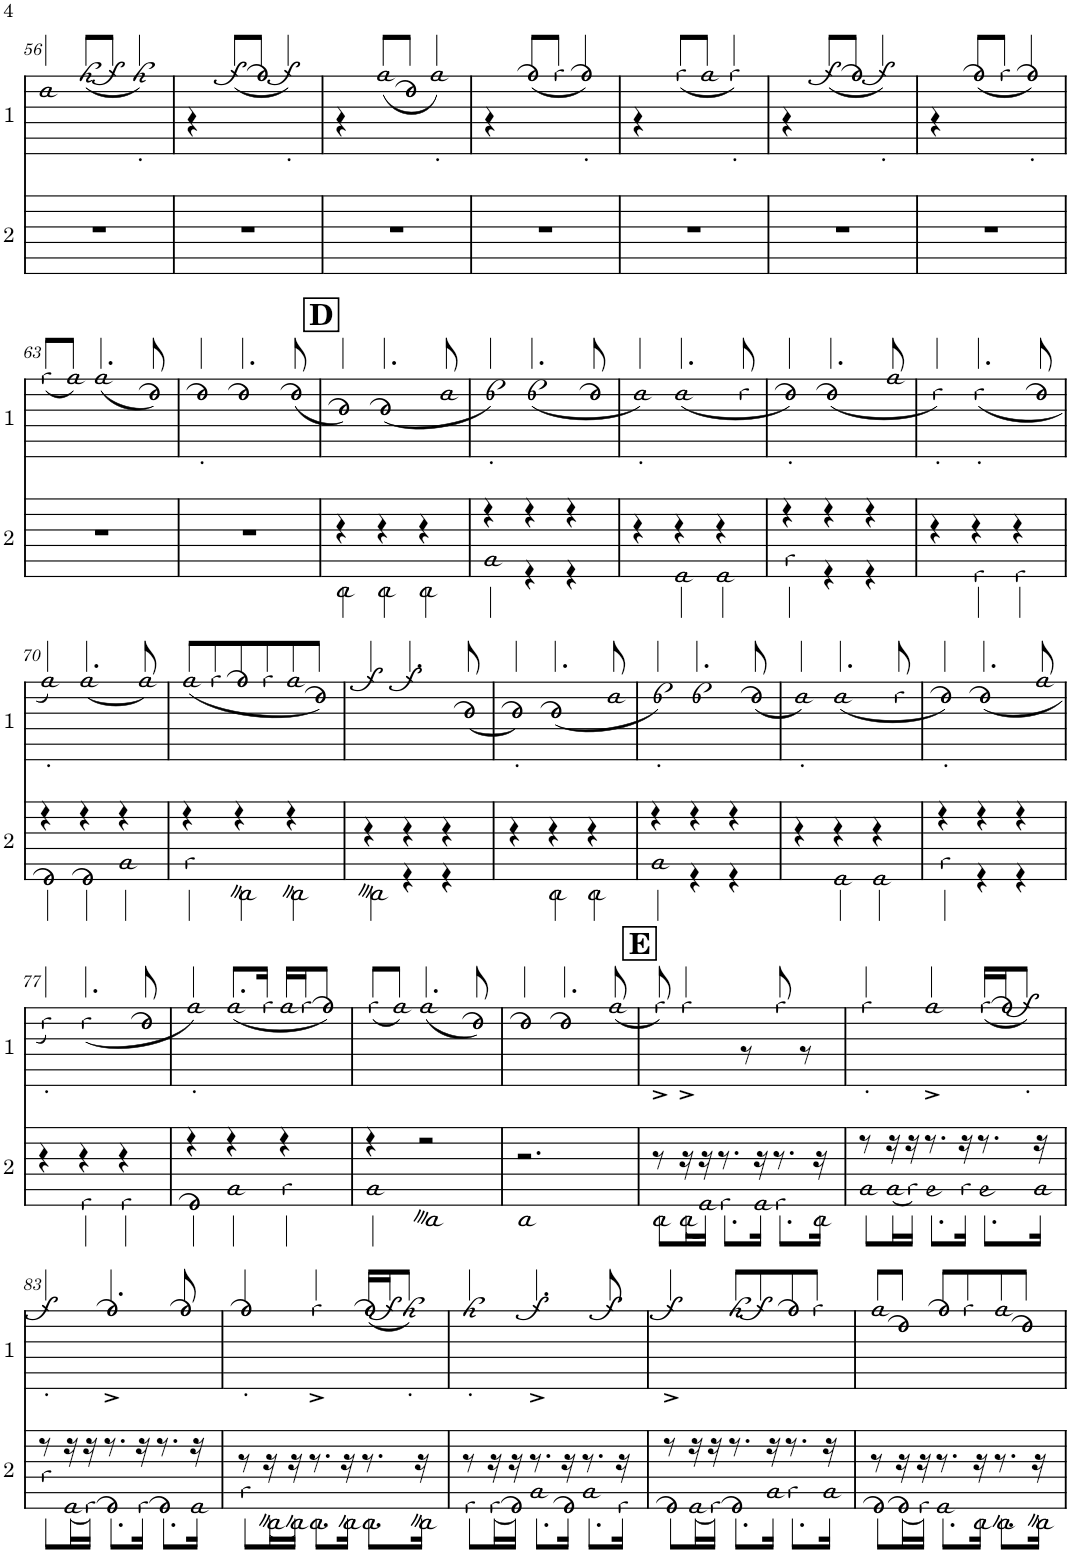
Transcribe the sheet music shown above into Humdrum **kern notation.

**kern	**kern	**dynam	**kern	**kern	**dynam
*part2	*part2	*part2	*part1	*part1	*part1
*staff4	*staff3	*staff3/4	*staff2	*staff1	*staff1/2
*I"2	*	*	*I"1	*	*
!!LO:PB:g=z
*	*clefGv2	*	*	*clefGv2	*
*k[b-]	*k[b-]	*	*k[b-]	*k[b-]	*
*M3/4	*M3/4	*	*M3/4	*M3/4	*
=56	=56	=56	=56	=56	=56
2.r	2.r	.	4d/	4d	.
.	.	.	8dd/L	(8dd\L	.
.	.	.	8cc/J	8cc\J	.
.	.	.	4dd'/	4dd')	.
=57	=57	=57	=57	=57	=57
2.r	2.r	.	4r	4r	.
!	!	!	!	!	!LO:DY:b
.	.	.	8cc/L	(8cc\L	pp
.	.	.	8b-/J	8b-\J	.
.	.	.	4cc'/	4cc')	.
=58	=58	=58	=58	=58	=58
2.r	2.r	.	4r	4r	.
.	.	.	8g/L	(8g\L	.
.	.	.	8f/J	8f\J	.
.	.	.	4g'/	4g')	.
=59	=59	=59	=59	=59	=59
2.r	2.r	.	4r	4r	.
.	.	.	8b-/L	(8b-\L	.
.	.	.	8a/J	8a\J	.
.	.	.	4b-'/	4b-')	.
=60	=60	=60	=60	=60	=60
2.r	2.r	.	4r	4r	.
.	.	.	8a/L	(8a\L	.
.	.	.	8g/J	8g\J	.
.	.	.	4a'/	4a')	.
=61	=61	=61	=61	=61	=61
2.r	2.r	.	4r	4r	.
.	.	.	8cc/L	(8cc\L	.
.	.	.	8b-/J	8b-\J	.
.	.	.	4cc'/	4cc')	.
=62	=62	=62	=62	=62	=62
2.r	2.r	.	4r	4r	.
.	.	.	8b-/L	(8b-\L	.
.	.	.	8a/J	8a\J	.
.	.	.	4b-'/	4b-')	.
!!LO:LB:g=z
=63	=63	=63	=63	=63	=63
2.r	2.r	.	8a/L	(8a\L	.
.	.	.	8g/J	8g\J)	.
.	.	.	4.g/	(4.g	.
.	.	.	8f/	8f)	.
=64	=64	=64	=64	=64	=64
2.r	2.r	.	4f'/	4f'	.
.	.	.	4.f/	4.f	.
!	!	!	!	!	!LO:DY:b
.	.	.	8f/	(8f	mp
=65	=65	=65	=65	=65	=65
*^	*^	*	*	*	*
!	!	!	!	!	!	!LO:TX:b:i:t=espress.	!
!	!	!	!	!LO:DY:b	!	!	!
4r	4FF\	4r	4FF	mp	4c/	4c)	.
4r	4FF\	4r	4FF	.	4.c/	(4.c	.
4r	4FF\	4r	4FF	.	.	.	.
.	.	.	.	.	8d/	8d	.
=66	=66	=66	=66	=66	=66	=66	=66
4r	4C\	4r	4C	.	4e-X'/	4e-X')	.
4r	4r	4r	4r	.	4.e-/	(4.e-	.
4r	4r	4r	4r	.	.	.	.
.	.	.	.	.	8f/	8f	.
=67	=67	=67	=67	=67	=67	=67	=67
4r	4ryy	4r	4ryy	.	4d'/	4d')	.
4r	4GG\	4r	4GG	.	4.d/	(4.d	.
4r	4GG\	4r	4GG	.	.	.	.
.	.	.	.	.	8en/	8en	.
=68	=68	=68	=68	=68	=68	=68	=68
4r	4D\	4r	4D	.	4f'/	4f')	.
4r	4r	4r	4r	.	4.f/	(4.f	.
4r	4r	4r	4r	.	.	.	.
.	.	.	.	.	8g/	8g	.
=69	=69	=69	=69	=69	=69	=69	=69
4r	4ryy	4r	4ryy	.	4e'/	4e')	.
4r	4AA\	4r	4AA	.	4.e'/	(4.e'	.
4r	4AA\	4r	4AA	.	.	.	.
.	.	.	.	.	8f/	8f	.
!!LO:LB:g=z
=70	=70	=70	=70	=70	=70	=70	=70
4r	4BB-\	4r	4BB-	.	4g'/	4g')	.
4r	4BB-\	4r	4BB-	.	[4.g/	[4.g	.
4r	4C\	4r	4C	.	.	.	.
.	.	.	.	.	8g/]	8g]	.
=71	=71	=71	=71	=71	=71	=71	=71
4r	4D\	4r	4D	.	8g/L	(8g\L	.
.	.	.	.	.	8a/	8a\J	.
4r	4DD\	4r	4DD	.	8b-/	8b-\L	.
.	.	.	.	.	8a/	8a\J	.
4r	4DD\	4r	4DD	.	8g/	8g\L	.
.	.	.	.	.	8f/J	8f\J)	.
=72	=72	=72	=72	=72	=72	=72	=72
4r	4CC\	4r	4CC	.	4cc/	4cc	.
4r	4r	4r	4r	.	4.cc/	4.cc	.
4r	4r	4r	4r	.	.	.	.
.	.	.	.	.	[8c/	[8c	.
=73	=73	=73	=73	=73	=73	=73	=73
4r	4ryy	4r	4ryy	.	4c'/]	4c']	.
4r	4FF\	4r	4FF	.	4.c/	(4.c	.
4r	4FF\	4r	4FF	.	.	.	.
.	.	.	.	.	8d/	8d	.
=74	=74	=74	=74	=74	=74	=74	=74
4r	4C\	4r	4C	.	4e-X'/	4e-X')	.
4r	4r	4r	4r	.	4.e-/	4.e-	.
4r	4r	4r	4r	.	.	.	.
.	.	.	.	.	8f/	(8f	.
=75	=75	=75	=75	=75	=75	=75	=75
4r	4ryy	4r	4ryy	.	4d'/	4d')	.
4r	4GG\	4r	4GG	.	4.d/	(4.d	.
4r	4GG\	4r	4GG	.	.	.	.
.	.	.	.	.	8en/	8en	.
=76	=76	=76	=76	=76	=76	=76	=76
4r	4D\	4r	4D	.	4f'/	4f')	.
4r	4r	4r	4r	.	4.f/	(4.f	.
4r	4r	4r	4r	.	.	.	.
.	.	.	.	.	8g/	8g	.
!!LO:LB:g=z
=77	=77	=77	=77	=77	=77	=77	=77
4r	4ryy	4r	4ryy	.	4e'/	4e')	.
4r	4AA\	4r	4AA	.	4.e/	(4.e	.
4r	4AA\	4r	4AA	.	.	.	.
.	.	.	.	.	8f/	8f	.
=78	=78	=78	=78	=78	=78	=78	=78
4r	4BB-\	4r	4BB-	.	4g'/	4g')	.
4r	4C\	4r	4C	.	8.g/L	(8.g\L	.
.	.	.	.	.	16a/Jk	16a\Jk	.
4r	4D\	4r	4D	.	16g/LL	16g\LL	.
.	.	.	.	.	16a/J	16a\J	.
.	.	.	.	.	8b-/J	8b-\J)	.
=79	=79	=79	=79	=79	=79	=79	=79
4r	4C\	4r	4C	.	8a/L	(8a\L	.
.	.	.	.	.	8g/J	8g\J)	.
2r	2CC	2r	2CC	.	4.g/	(4.g	.
.	.	.	.	.	8f/	8f)	.
=80	=80	=80	=80	=80	=80	=80	=80
!	!	!LO:N:vis=2	!	!	!	!	!
2.r	2.FF	2.r	2.FF	.	4f/	4f	.
.	.	.	.	.	4.f/	4.f	.
.	.	.	.	.	8g/	(8g	.
=81	=81	=81	=81	=81	=81	=81	=81
!	!	!	!	!LO:DY:b	!	!	!LO:DY:b
8r	8FF\L	8r	8FF/L	f	8a^/	8a^)	f
16r	16FF\L	16r	(16FF/L	.	4a^/	4a^	.
16r	16GG\JJ	16r	16GG/JJ)	.	.	.	.
!	!	!LO:N:vis=8	!	!	!	!	!
8.r	8.AA\L	8.r	8.AA/L	.	.	.	.
.	.	.	.	.	8r	8r	.
16r	16GG\Jk	16r	16GG/Jk	.	.	.	.
!	!	!LO:N:vis=8	!	!	!	!	!
8.r	8.AA\L	8.r	8.AA/L	.	8a/	8a	.
.	.	.	.	.	8r	8r	.
16r	16FF\Jk	16r	16FF/Jk	.	.	.	.
=82	=82	=82	=82	=82	=82	=82	=82
8r	8C\L	8r	8C/L	.	4a'/	4a'	.
16r	16C\L	16r	(16C/L	.	.	.	.
16r	16D\JJ	16r	16D/JJ)	.	.	.	.
!	!	!LO:N:vis=8	!	!	!	!	!
8.r	8.E\L	8.r	8.E/L	.	4g^/	4g^	.
16r	16D\Jk	16r	16D/Jk	.	.	.	.
!	!	!LO:N:vis=8	!	!	!	!	!
8.r	8.E\L	8.r	8.E/L	.	16a/LL	(16a\LL	.
.	.	.	.	.	16b-/J	16b-\J	.
.	.	.	.	.	8cc'/J	8cc'\J)	.
16r	16C\Jk	16r	16C/Jk	.	.	.	.
!!LO:LB:g=z
=83	=83	=83	=83	=83	=83	=83	=83
8r	8G\L	8r	8G/L	.	4cc'/	4cc'	.
16r	16GG\L	16r	(16GG/L	.	.	.	.
16r	16AA\JJ	16r	16AA/JJ)	.	.	.	.
!	!	!LO:N:vis=8	!	!	!	!	!
8.r	8.BB-\L	8.r	8.BB-/L	.	4.b-^/	4.b-^	.
16r	16AA\Jk	16r	16AA/Jk	.	.	.	.
!	!	!LO:N:vis=8	!	!	!	!	!
8.r	8.BB-\L	8.r	8.BB-/L	.	.	.	.
.	.	.	.	.	8b-/	8b-	.
16r	16GG\Jk	16r	16GG/Jk	.	.	.	.
=84	=84	=84	=84	=84	=84	=84	=84
8r	8D\L	8r	8D/L	.	4b-'/	4b-'	.
16r	16DD\L	16r	(16DD/L	.	.	.	.
16r	16EE\JJ	16r	16EE/JJ)	.	.	.	.
!	!	!LO:N:vis=8	!	!	!	!	!
8.r	8.FF\L	8.r	8.FF/L	.	4a^/	4a^	.
16r	16EE\Jk	16r	16EE/Jk	.	.	.	.
!	!	!LO:N:vis=8	!	!	!	!	!
8.r	8.FF\L	8.r	8.FF/L	.	16b-/LL	(16b-\LL	.
.	.	.	.	.	16cc/J	16cc\J	.
.	.	.	.	.	8dd'/J	8dd'\J)	.
16r	16DD\Jk	16r	16DD/Jk	.	.	.	.
=85	=85	=85	=85	=85	=85	=85	=85
8r	8AA\L	8r	8AA/L	.	4dd'/	4dd'	.
16r	16AA\L	16r	(16AA/L	.	.	.	.
16r	16BB-\JJ	16r	16BB-/JJ)	.	.	.	.
!	!	!LO:N:vis=8	!	!	!	!	!
8.r	8.C\L	8.r	8.C/L	.	4.cc^/	4.cc^	.
16r	16BB-\Jk	16r	16BB-/Jk	.	.	.	.
!	!	!LO:N:vis=8	!	!	!	!	!
8.r	8.C\L	8.r	8.C/L	.	.	.	.
.	.	.	.	.	8cc/	8cc	.
16r	16AA\Jk	16r	16AA/Jk	.	.	.	.
=86	=86	=86	=86	=86	=86	=86	=86
8r	8BB-\L	8r	8BB-/L	.	4cc^/	4cc^	.
16r	16GG\L	16r	(16GG/L	.	.	.	.
16r	16AA\JJ	16r	16AA/JJ)	.	.	.	.
!	!	!LO:N:vis=8	!	!	!	!	!
8.r	8.BB-\L	8.r	8.BB-/L	.	8dd/L	8dd\L	.
.	.	.	.	.	8cc/	8cc\J	.
16r	16C\Jk	16r	16C/Jk	.	.	.	.
!	!	!LO:N:vis=8	!	!	!	!	!
8.r	8.D\L	8.r	8.D/L	.	8b-/	8b-\L	.
.	.	.	.	.	8a/J	8a\J	.
16r	16C\Jk	16r	16C/Jk	.	.	.	.
=87	=87	=87	=87	=87	=87	=87	=87
8r	8BB-\L	8r	8BB-/L	.	8g/L	8g\L	.
16r	16BB-\L	16r	(16BB-/L	.	8f/J	8f\J	.
16r	16AA\JJ	16r	16AA/JJ)	.	.	.	.
!	!	!LO:N:vis=8	!	!	!	!	!
8.r	8.GG\L	8.r	8.GG/L	.	8b-/L	8b-\L	.
.	.	.	.	.	8a/	8a\J	.
16r	16FF\Jk	16r	16FF/Jk	.	.	.	.
!	!	!LO:N:vis=8	!	!	!	!	!
8.r	8.EE\L	8.r	8.EE/L	.	8g/	8g\L	.
.	.	.	.	.	8f/J	8f\J	.
16r	16DD\Jk	16r	16DD/Jk	.	.	.	.
*v	*v	*	*	*	*	*	*
*	*v	*v	*	*	*	*
=	=	=	=	=	=
*-	*-	*-	*-	*-	*-
